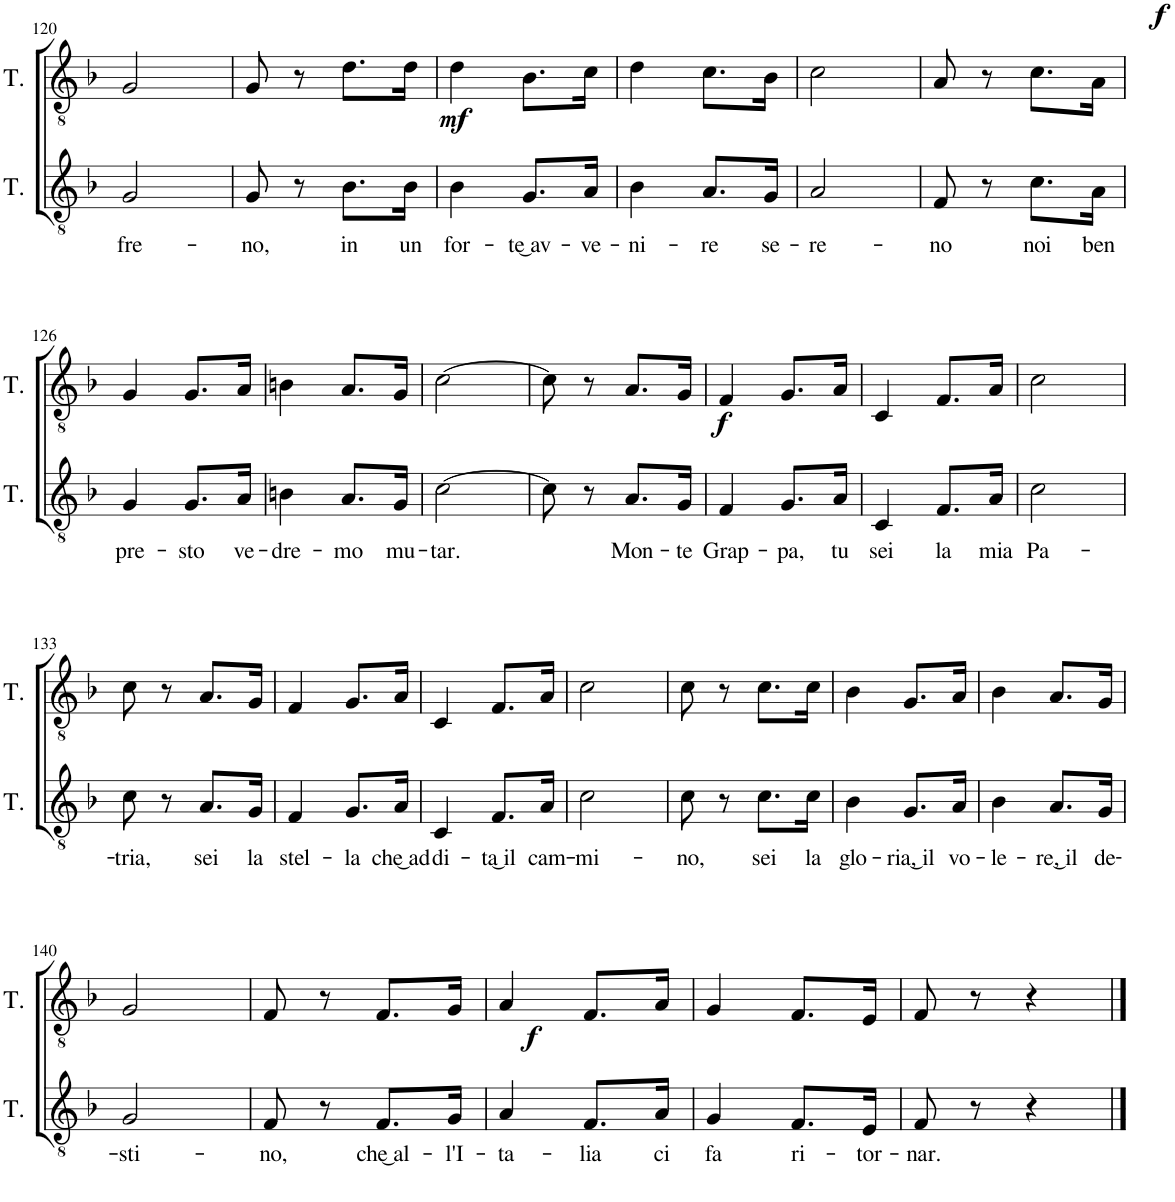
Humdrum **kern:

**kern	**text	**kern	**dynam
*part2	*part2	*part1	*part1
*staff2	*staff2	*staff1	*staff1
*I"Tenor	*	*I"Tenor	*
*I'T.	*	*I'T.	*
!!LO:PB:g=z
*clefGv2	*	*clefGv2	*
*k[b-]	*	*k[b-]	*
*M2/4	*	*M2/4	*
=120	=120	=120	=120
!	!LO:LY:b	!	!
2G/	fre-	2G/	.
=121	=121	=121	=121
!	!LO:LY:b	!	!
8G/	-no,	8G/	.
8r	.	8r	.
!	!LO:LY:b	!	!LO:DY:b
8.B-\L	in	8.d\L	mf
!	!LO:LY:b	!	!
16B-\Jk	un	16d\Jk	.
=122	=122	=122	=122
!	!LO:LY:b	!	!
4B-\	for-	4d\	.
!	!LO:LY:b	!	!
8.G/L	-te͜ av-	8.B-\L	.
!	!LO:LY:b	!	!
16A/Jk	-ve-	16c\Jk	.
=123	=123	=123	=123
!	!LO:LY:b	!	!
4B-\	-ni-	4d\	.
!	!LO:LY:b	!	!
8.A/L	-re	8.c\L	.
!	!LO:LY:b	!	!
16G/Jk	se-	16B-\Jk	.
=124	=124	=124	=124
!	!LO:LY:b	!	!
2A/	-re-	2c\	.
=125	=125	=125	=125
!	!LO:LY:b	!	!
8F/	-no	8A/	.
8r	.	8r	.
!	!LO:LY:b	!	!LO:DY:b
8.c\L	noi	8.c\L	f
!	!LO:LY:b	!	!
16A\Jk	ben	16A\Jk	.
!!LO:LB:g=z
=126	=126	=126	=126
!	!LO:LY:b	!	!
4G/	pre-	4G/	.
!	!LO:LY:b	!	!
8.G/L	-sto	8.G/L	.
!	!LO:LY:b	!	!
16A/Jk	ve-	16A/Jk	.
=127	=127	=127	=127
!	!LO:LY:b	!	!
4Bn\	-dre-	4Bn\	.
!	!LO:LY:b	!	!
8.A/L	-mo	8.A/L	.
!	!LO:LY:b	!	!
16G/Jk	mu-	16G/Jk	.
=128	=128	=128	=128
!	!LO:LY:b	!	!
[2c\	-tar.	[2c\	.
=129	=129	=129	=129
8c\]	.	8c\]	.
8r	.	8r	.
!	!LO:LY:b	!	!LO:DY:b
8.A/L	Mon-	8.A/L	f
!	!LO:LY:b	!	!
16G/Jk	-te	16G/Jk	.
=130	=130	=130	=130
!	!LO:LY:b	!	!
4F/	Grap-	4F/	.
!	!LO:LY:b	!	!
8.G/L	-pa,	8.G/L	.
!	!LO:LY:b	!	!
16A/Jk	tu	16A/Jk	.
=131	=131	=131	=131
!	!LO:LY:b	!	!
4C/	sei	4C/	.
!	!LO:LY:b	!	!
8.F/L	la	8.F/L	.
!	!LO:LY:b	!	!
16A/Jk	mia	16A/Jk	.
=132	=132	=132	=132
!	!LO:LY:b	!	!
2c\	Pa-	2c\	.
!!LO:LB:g=z
=133	=133	=133	=133
!	!LO:LY:b	!	!
8c\	-tria,	8c\	.
8r	.	8r	.
!	!LO:LY:b	!	!
8.A/L	sei	8.A/L	.
!	!LO:LY:b	!	!
16G/Jk	la	16G/Jk	.
=134	=134	=134	=134
!	!LO:LY:b	!	!
4F/	stel-	4F/	.
!	!LO:LY:b	!	!
8.G/L	-la	8.G/L	.
!	!LO:LY:b	!	!
16A/Jk	che͜ ad-	16A/Jk	.
=135	=135	=135	=135
!	!LO:LY:b	!	!
4C/	-di-	4C/	.
!	!LO:LY:b	!	!
8.F/L	-ta͜ il	8.F/L	.
!	!LO:LY:b	!	!
16A/Jk	cam-	16A/Jk	.
=136	=136	=136	=136
!	!LO:LY:b	!	!
2c\	-mi-	2c\	.
=137	=137	=137	=137
!	!LO:LY:b	!	!
8c\	-no,	8c\	.
8r	.	8r	.
!	!LO:LY:b	!	!
8.c\L	sei	8.c\L	.
!	!LO:LY:b	!	!
16c\Jk	la	16c\Jk	.
=138	=138	=138	=138
!	!LO:LY:b	!	!
4B-\	glo-	4B-\	.
!	!LO:LY:b	!	!
8.G/L	-ria,͜ il	8.G/L	.
!	!LO:LY:b	!	!
16A/Jk	vo-	16A/Jk	.
=139	=139	=139	=139
!	!LO:LY:b	!	!
4B-\	-le-	4B-\	.
!	!LO:LY:b	!	!
8.A/L	-re,͜ il	8.A/L	.
!	!LO:LY:b	!	!
16G/Jk	de-	16G/Jk	.
!!LO:LB:g=z
=140	=140	=140	=140
!	!LO:LY:b	!	!
2G/	-sti-	2G/	.
=141	=141	=141	=141
!	!LO:LY:b	!	!
8F/	-no,	8F/	.
8r	.	8r	.
!	!LO:LY:b	!	!LO:DY:b
8.F/L	che͜ al-	8.F/L	f
!	!LO:LY:b	!	!
16G/Jk	-l'I-	16G/Jk	.
=142	=142	=142	=142
!	!LO:LY:b	!	!
4A/	-ta-	4A/	.
!	!LO:LY:b	!	!
8.F/L	-lia	8.F/L	.
!	!LO:LY:b	!	!
16A/Jk	ci	16A/Jk	.
=143	=143	=143	=143
!	!LO:LY:b	!	!
4G/	fa	4G/	.
!	!LO:LY:b	!	!
8.F/L	ri-	8.F/L	.
!	!LO:LY:b	!	!
16E/Jk	-tor-	16E/Jk	.
=144	=144	=144	=144
!	!LO:LY:b	!	!
8F/	-nar.	8F/	.
8r	.	8r	.
4r	.	4r	.
==	==	==	==
*-	*-	*-	*-
